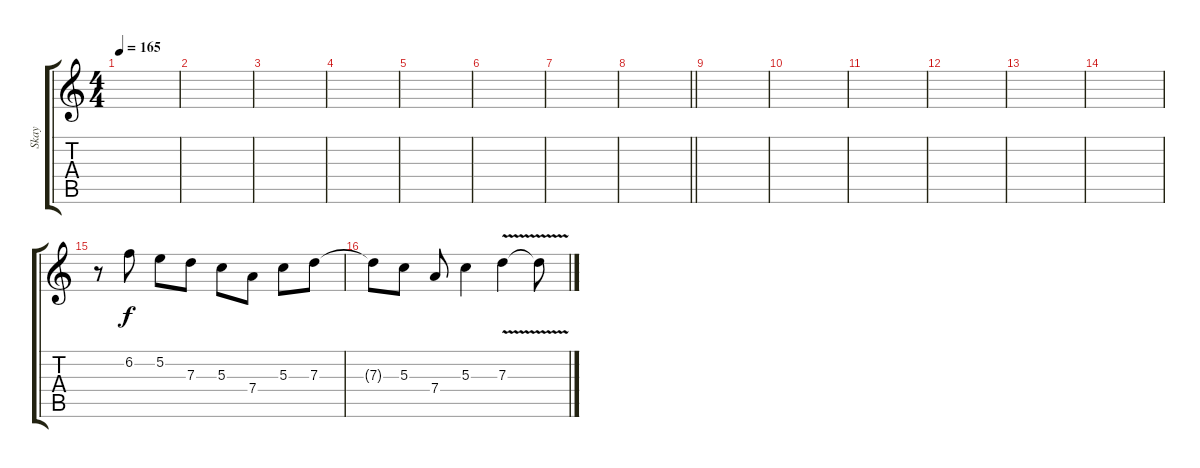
\track ("Skay" "Skay") {instrument distortionguitar}
\staff {score tabs}
\tuning (E4 B3 G3 D3 A2 E2) {hide}
\ts (4 4)
\tempo 165
\clef g2
\ks c
|
|
|
|
|
|
|
\barLineRight lightlight
|
|
|
|
|
|
|
r.8 6.2.8 5.2.8 7.3.8 5.3.8 7.4.8 5.3.8 7.3.8 |
7.3{t}.8 5.3.8 7.4.8 5.3.4 7.3{v}.4 7.3{t}.8
